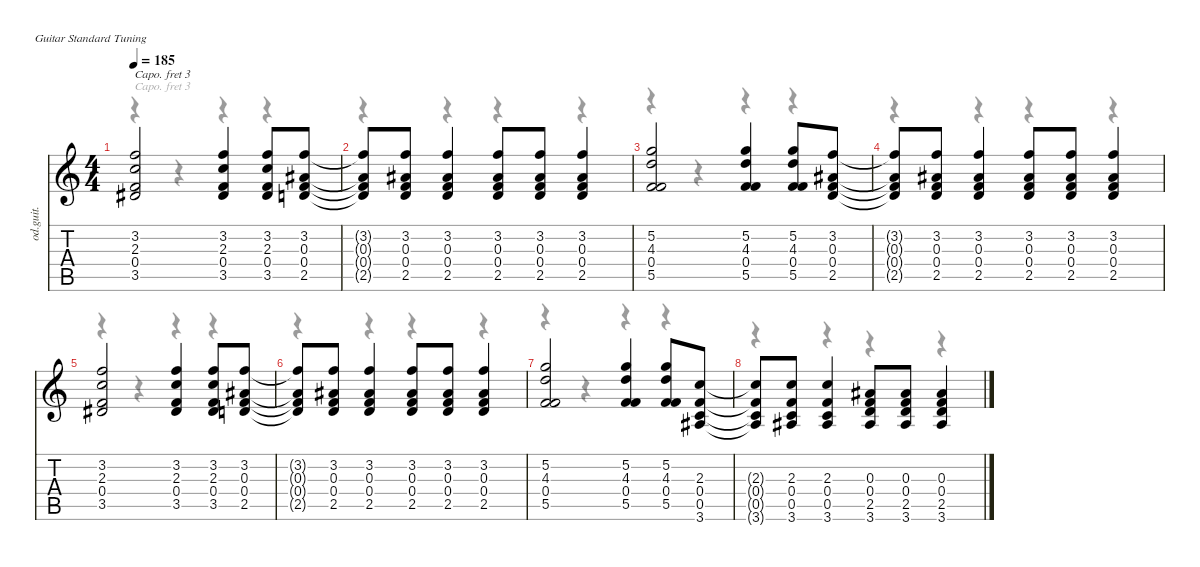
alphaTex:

\defaultSystemsLayout 4
\hideDynamics
\bracketExtendMode nobrackets
\otherSystemsTrackNameOrientation horizontal
\track ("Track 2" "od.guit.") {instrument overdrivenguitar}
\staff {score tabs}
\capo 3
\tuning (E4 B3 G3 D3 A2 E2)
\voice
\ts (4 4)
\tempo 185
\clef g2
\ks c
(3.2 2.3 0.4 3.5{acc #}).2{dy f beam Up} (3.2 2.3 0.4 3.5{acc #}).4{beam Up} (3.2 2.3 0.4 3.5{acc #}).8{beam Up} (3.2 0.3{acc #} 0.4 2.5).8{beam Up} |
(3.2{t} 0.3{t acc #} 0.4{t} 2.5{t}).8{beam Up} (3.2 0.3{acc #} 0.4 2.5).8{beam Up} (3.2 0.3{acc #} 0.4 2.5).4{beam Up} (3.2 0.3{acc #} 0.4 2.5).8{beam Up} (3.2 0.3{acc #} 0.4 2.5).8{beam Up} (3.2 0.3{acc #} 0.4 2.5).4{beam Up} |
(5.2 4.3 0.4 5.5).2{beam Up} (5.2 4.3 0.4 5.5).4{beam Up} (5.2 4.3 0.4 5.5).8{beam Up} (3.2 0.3{acc #} 0.4 2.5).8{beam Up} |
(3.2{t} 0.3{t acc #} 0.4{t} 2.5{t}).8{beam Up} (3.2 0.3{acc #} 0.4 2.5).8{beam Up} (3.2 0.3{acc #} 0.4 2.5).4{beam Up} (3.2 0.3{acc #} 0.4 2.5).8{beam Up} (3.2 0.3{acc #} 0.4 2.5).8{beam Up} (3.2 0.3{acc #} 0.4 2.5).4{beam Up} |
(3.2 2.3 0.4 3.5{acc #}).2{beam Up} (3.2 2.3 0.4 3.5{acc #}).4{beam Up} (3.2 2.3 0.4 3.5{acc #}).8{beam Up} (3.2 0.3{acc #} 0.4 2.5).8{beam Up} |
(3.2{t} 0.3{t acc #} 0.4{t} 2.5{t}).8{beam Up} (3.2 0.3{acc #} 0.4 2.5).8{beam Up} (3.2 0.3{acc #} 0.4 2.5).4{beam Up} (3.2 0.3{acc #} 0.4 2.5).8{beam Up} (3.2 0.3{acc #} 0.4 2.5).8{beam Up} (3.2 0.3{acc #} 0.4 2.5).4{beam Up} |
(5.2 4.3 0.4 5.5).2{beam Up} (5.2 4.3 0.4 5.5).4{beam Up} (5.2 4.3 0.4 5.5).8{beam Up} (2.3 0.4 0.5 3.6{acc #}).8{beam Up} |
(2.3{t} 0.4{t} 0.5{t} 3.6{t acc #}).8{beam Up} (2.3 0.4 0.5 3.6{acc #}).8{beam Up} (2.3 0.4 0.5 3.6{acc #}).4{beam Up} (0.3{acc #} 0.4 2.5 3.6{acc #}).8{beam Up} (0.3{acc #} 0.4 2.5 3.6{acc #}).8{beam Up} (0.3{acc #} 0.4 2.5 3.6{acc #}).4{beam Up}
\voice
\clef g2
\ottava regular
\simile none
\ks c
r.4{dy mf beam Down} r.4{beam Down} r.4{beam Down} r.4{beam Down} |
r.4{beam Down} r.4{beam Down} r.4{beam Down} r.4{beam Down} |
r.4{beam Down} r.4{beam Down} r.4{beam Down} r.4{beam Down} |
r.4{beam Down} r.4{beam Down} r.4{beam Down} r.4{beam Down} |
r.4{beam Down} r.4{beam Down} r.4{beam Down} r.4{beam Down} |
r.4{beam Down} r.4{beam Down} r.4{beam Down} r.4{beam Down} |
r.4{beam Down} r.4{beam Down} r.4{beam Down} r.4{beam Down} |
r.4{beam Down} r.4{beam Down} r.4{beam Down} r.4{beam Down}
